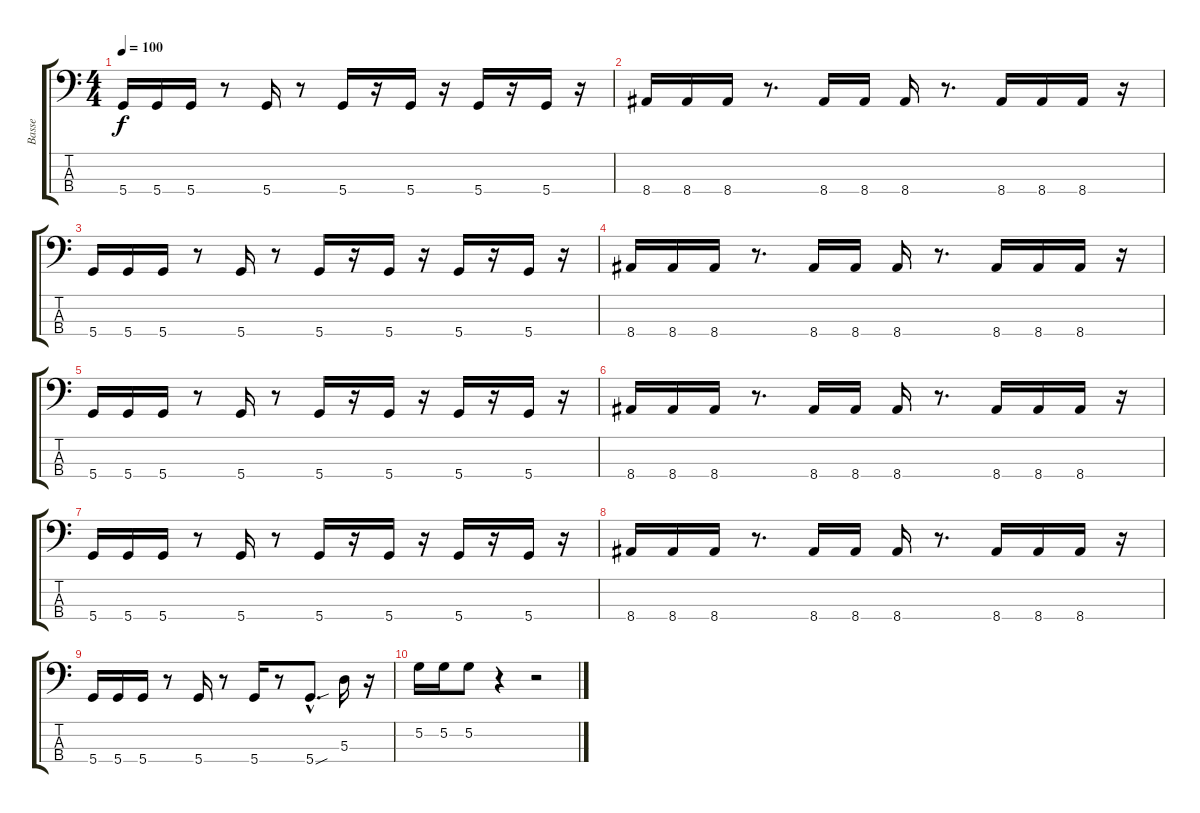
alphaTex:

\track ("Basse" "Basse") {instrument electricbassfinger}
\staff {score tabs}
\tuning (G2 D2 A1 D1) {hide}
\ts (4 4)
\tempo 100
\clef f4
\ks c
5.4.16{dy f} 5.4.16 5.4.16 r.8 5.4.16 r.8 5.4.16 r.16 5.4.16 r.16 5.4.16 r.16 5.4.16 r.16 |
8.4.16 8.4.16 8.4.16 r.8{d} 8.4.16 8.4.16 8.4.16 r.8{d} 8.4.16 8.4.16 8.4.16 r.16 |
5.4.16 5.4.16 5.4.16 r.8 5.4.16 r.8 5.4.16 r.16 5.4.16 r.16 5.4.16 r.16 5.4.16 r.16 |
8.4.16 8.4.16 8.4.16 r.8{d} 8.4.16 8.4.16 8.4.16 r.8{d} 8.4.16 8.4.16 8.4.16 r.16 |
5.4.16 5.4.16 5.4.16 r.8 5.4.16 r.8 5.4.16 r.16 5.4.16 r.16 5.4.16 r.16 5.4.16 r.16 |
8.4.16 8.4.16 8.4.16 r.8{d} 8.4.16 8.4.16 8.4.16 r.8{d} 8.4.16 8.4.16 8.4.16 r.16 |
5.4.16 5.4.16 5.4.16 r.8 5.4.16 r.8 5.4.16 r.16 5.4.16 r.16 5.4.16 r.16 5.4.16 r.16 |
8.4.16 8.4.16 8.4.16 r.8{d} 8.4.16 8.4.16 8.4.16 r.8{d} 8.4.16 8.4.16 8.4.16 r.16 |
5.4.16 5.4.16 5.4.16 r.8 5.4.16 r.8 5.4.16 r.8 5.4{sou hac}.8{d} 5.3.16 r.16 |
5.2.16 5.2.16 5.2.8 r.4 r.2
